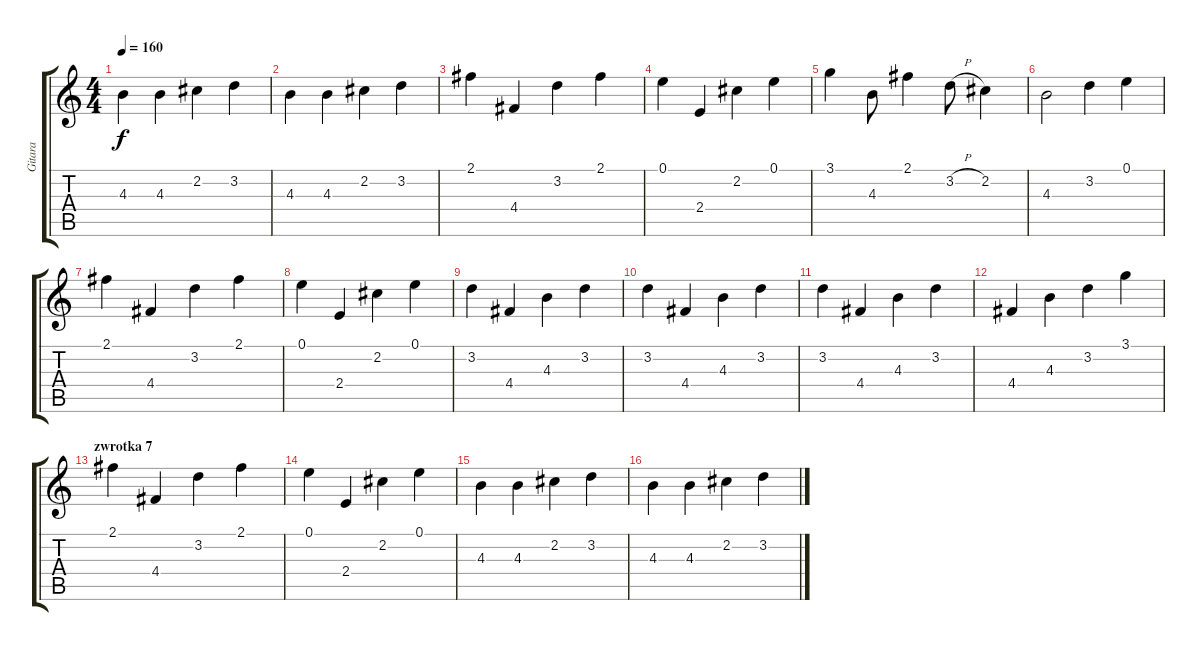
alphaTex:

\track ("Gitara" "Gitara") {instrument electricguitarclean}
\staff {score tabs}
\tuning (E4 B3 G3 D3 A2 E2) {hide}
\ts (4 4)
\tempo 160
\clef g2
\ks c
4.3.4{dy f} 4.3.4 2.2.4 3.2.4 |
4.3.4 4.3.4 2.2.4 3.2.4 |
2.1.4 4.4.4 3.2.4 2.1.4 |
0.1.4 2.4.4 2.2.4 0.1.4 |
3.1.4 4.3.8 2.1.4 3.2{h}.8 2.2.4 |
4.3.2 3.2.4 0.1.4 |
2.1.4 4.4.4 3.2.4 2.1.4 |
0.1.4 2.4.4 2.2.4 0.1.4 |
3.2.4 4.4.4 4.3.4 3.2.4 |
3.2.4 4.4.4 4.3.4 3.2.4 |
3.2.4 4.4.4 4.3.4 3.2.4 |
4.4.4 4.3.4 3.2.4 3.1.4 |
\section ("" "zwrotka 7")
2.1.4 4.4.4 3.2.4 2.1.4 |
0.1.4 2.4.4 2.2.4 0.1.4 |
4.3.4 4.3.4 2.2.4 3.2.4 |
4.3.4 4.3.4 2.2.4 3.2.4
